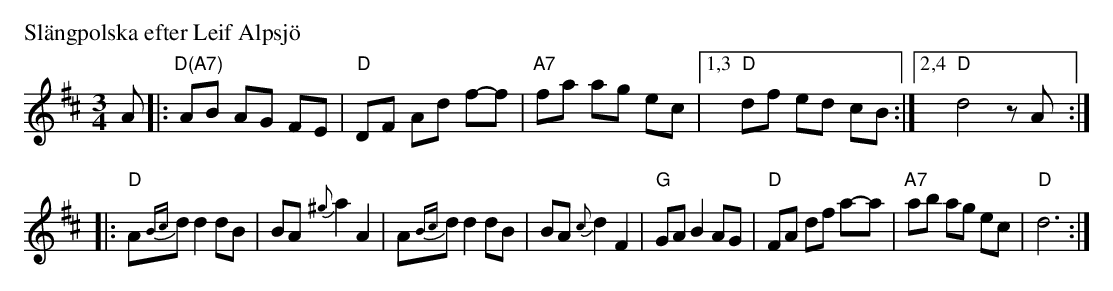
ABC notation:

X:1
P: Sl\"angpolska efter Leif Alpsj\"o
M: 3/4
L: 1/8
K: D
A \
|: "D(A7)"AB AG FE \
| "D"DF Ad f-f \
| "A7"fa ag ec \
|1,3 "D"df ed cB \
:|2,4 "D"d4 zA :|
|: "D"A{Bc}d d2 dB \
| BA {^g}a2 A2 \
| A{Bc}d d2 dB \
| BA {c}d2 F2 \
| "G"GA B2 AG \
| "D"FA df a-a \
| "A7"ab ag ec \
| "D"d6 :|
